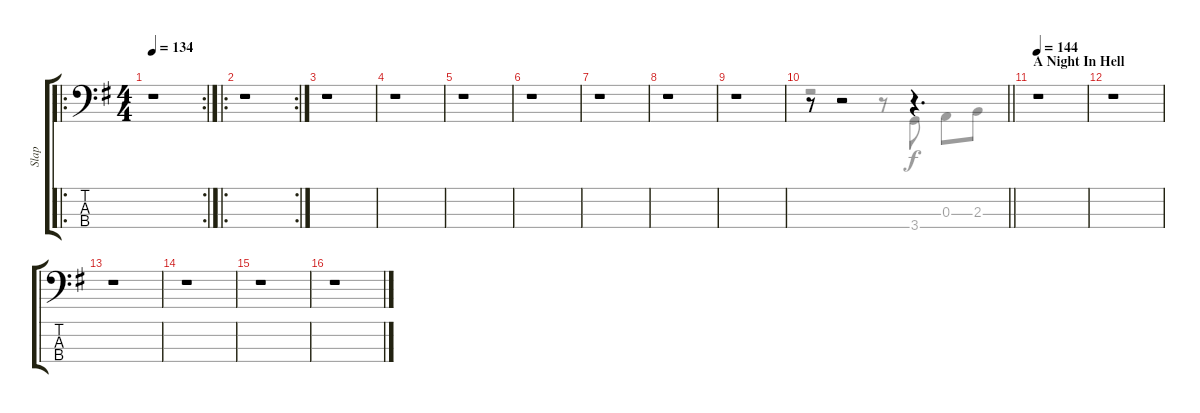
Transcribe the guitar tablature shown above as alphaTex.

\track ("Slap" "Slap") {instrument slapbass1}
\staff {score tabs}
\tuning (G2 D2 A1 E1) {hide}
\voice
\ro
\rc 2
\ts (4 4)
\tempo 134
\clef f4
\ks g
r.1{dy f} |
\ro
\rc 2
r.1 |
r.1 |
r.1 |
r.1 |
r.1 |
r.1 |
r.1 |
r.1 |
\barLineRight lightlight
r.8 r.2 r.4{d} |
\section ("" "A Night In Hell")
\tempo 144
r.1 |
r.1 |
r.1 |
r.1 |
r.1 |
r.1
\voice
\clef f4
\ottava regular
\simile none
\ks g
|
|
|
|
|
|
|
|
|
\barLineRight lightlight
r.2 r.8 3.4.8 0.3.8 2.3.8 |
|
|
|
|
|
